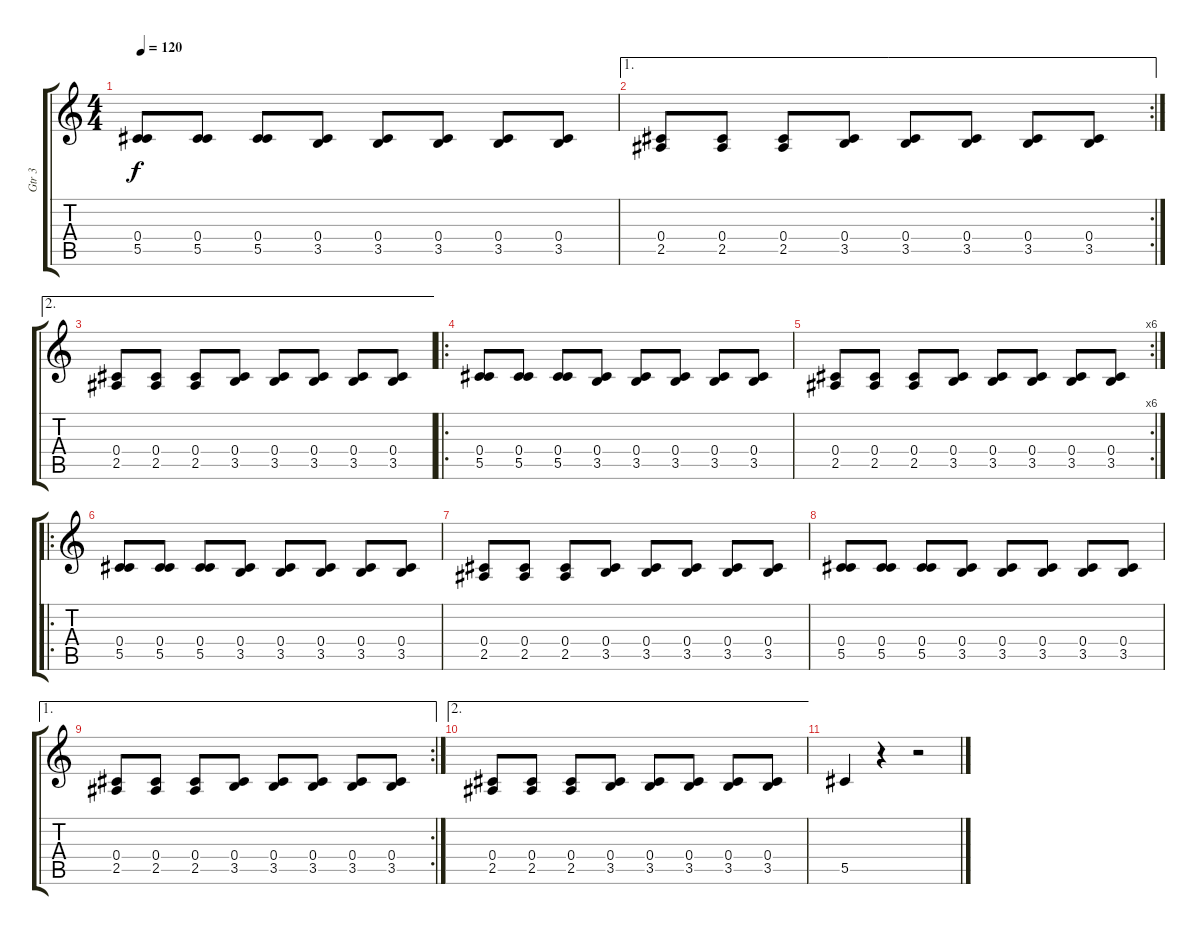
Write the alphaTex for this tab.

\track ("Gtr 3" "Gtr 3") {instrument electricguitarclean}
\staff {score tabs}
\tuning (Eb4 Bb3 Gb3 Db3 Ab2 Db2) {hide}
\ts (4 4)
\tempo 120
\clef g2
\ks c
(0.4 5.5).8{dy f} (0.4 5.5).8 (0.4 5.5).8 (0.4 3.5).8 (0.4 3.5).8 (0.4 3.5).8 (0.4 3.5).8 (0.4 3.5).8 |
\ae 1
\rc 2
(0.4 2.5).8 (0.4 2.5).8 (0.4 2.5).8 (0.4 3.5).8 (0.4 3.5).8 (0.4 3.5).8 (0.4 3.5).8 (0.4 3.5).8 |
\ae 2
(0.4 2.5).8 (0.4 2.5).8 (0.4 2.5).8 (0.4 3.5).8 (0.4 3.5).8 (0.4 3.5).8 (0.4 3.5).8 (0.4 3.5).8 |
\ro
(0.4 5.5).8{instrument distortionguitar} (0.4 5.5).8 (0.4 5.5).8 (0.4 3.5).8 (0.4 3.5).8 (0.4 3.5).8 (0.4 3.5).8 (0.4 3.5).8 |
\rc 6
(0.4 2.5).8 (0.4 2.5).8 (0.4 2.5).8 (0.4 3.5).8 (0.4 3.5).8 (0.4 3.5).8 (0.4 3.5).8 (0.4 3.5).8 |
\ro
(0.4 5.5).8 (0.4 5.5).8 (0.4 5.5).8 (0.4 3.5).8 (0.4 3.5).8 (0.4 3.5).8 (0.4 3.5).8 (0.4 3.5).8 |
(0.4 2.5).8 (0.4 2.5).8 (0.4 2.5).8 (0.4 3.5).8 (0.4 3.5).8 (0.4 3.5).8 (0.4 3.5).8 (0.4 3.5).8 |
(0.4 5.5).8 (0.4 5.5).8 (0.4 5.5).8 (0.4 3.5).8 (0.4 3.5).8 (0.4 3.5).8 (0.4 3.5).8 (0.4 3.5).8 |
\ae 1
\rc 2
(0.4 2.5).8 (0.4 2.5).8 (0.4 2.5).8 (0.4 3.5).8 (0.4 3.5).8 (0.4 3.5).8 (0.4 3.5).8 (0.4 3.5).8 |
\ae 2
(0.4 2.5).8 (0.4 2.5).8 (0.4 2.5).8 (0.4 3.5).8 (0.4 3.5).8 (0.4 3.5).8 (0.4 3.5).8 (0.4 3.5).8 |
5.5.4 r.4 r.2
